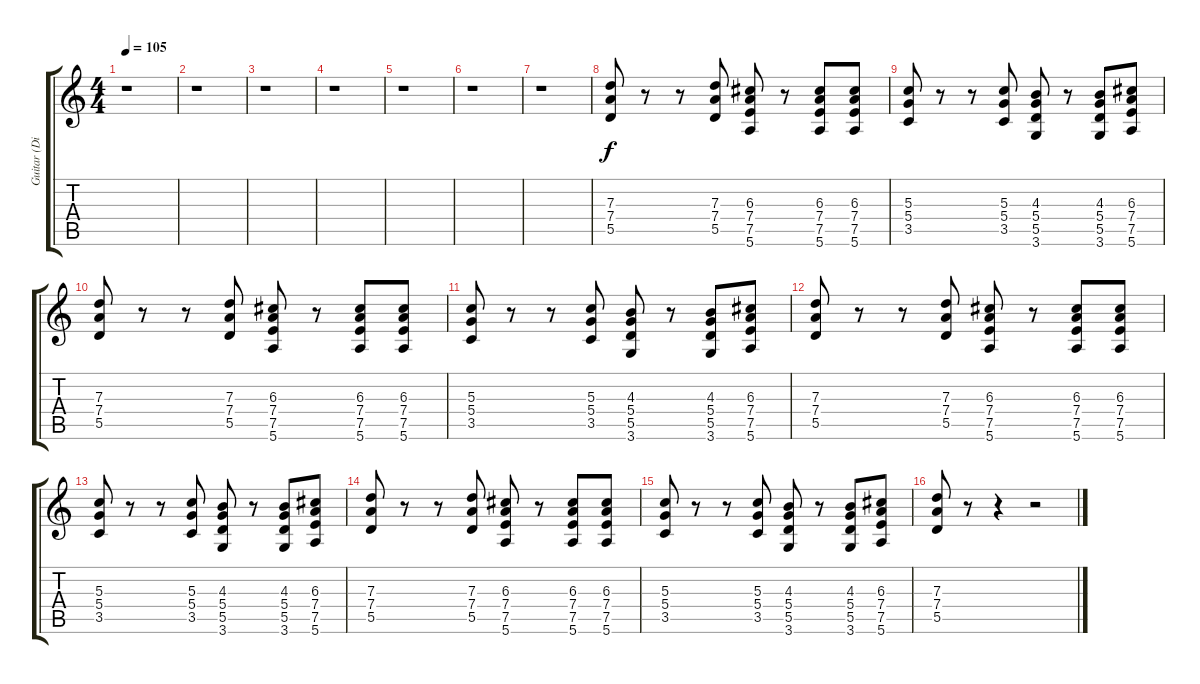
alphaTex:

\track ("Guitar (Dist)" "Guitar (Di") {instrument distortionguitar}
\staff {score tabs}
\tuning (E4 B3 G3 D3 A2 E2) {hide}
\ts (4 4)
\tempo 105
\clef g2
\ks c
r.1{dy f} |
r.1 |
r.1 |
r.1 |
r.1 |
r.1 |
r.1 |
(7.3 7.4 5.5).8 r.8 r.8 (7.3 7.4 5.5).8 (6.3 7.4 7.5 5.6).8 r.8 (6.3 7.4 7.5 5.6).8 (6.3 7.4 7.5 5.6).8 |
(5.3 5.4 3.5).8 r.8 r.8 (5.3 5.4 3.5).8 (4.3 5.4 5.5 3.6).8 r.8 (4.3 5.4 5.5 3.6).8 (6.3 7.4 7.5 5.6).8 |
(7.3 7.4 5.5).8 r.8 r.8 (7.3 7.4 5.5).8 (6.3 7.4 7.5 5.6).8 r.8 (6.3 7.4 7.5 5.6).8 (6.3 7.4 7.5 5.6).8 |
(5.3 5.4 3.5).8 r.8 r.8 (5.3 5.4 3.5).8 (4.3 5.4 5.5 3.6).8 r.8 (4.3 5.4 5.5 3.6).8 (6.3 7.4 7.5 5.6).8 |
(7.3 7.4 5.5).8 r.8 r.8 (7.3 7.4 5.5).8 (6.3 7.4 7.5 5.6).8 r.8 (6.3 7.4 7.5 5.6).8 (6.3 7.4 7.5 5.6).8 |
(5.3 5.4 3.5).8 r.8 r.8 (5.3 5.4 3.5).8 (4.3 5.4 5.5 3.6).8 r.8 (4.3 5.4 5.5 3.6).8 (6.3 7.4 7.5 5.6).8 |
(7.3 7.4 5.5).8 r.8 r.8 (7.3 7.4 5.5).8 (6.3 7.4 7.5 5.6).8 r.8 (6.3 7.4 7.5 5.6).8 (6.3 7.4 7.5 5.6).8 |
(5.3 5.4 3.5).8 r.8 r.8 (5.3 5.4 3.5).8 (4.3 5.4 5.5 3.6).8 r.8 (4.3 5.4 5.5 3.6).8 (6.3 7.4 7.5 5.6).8 |
(7.3 7.4 5.5).8 r.8 r.4 r.2
